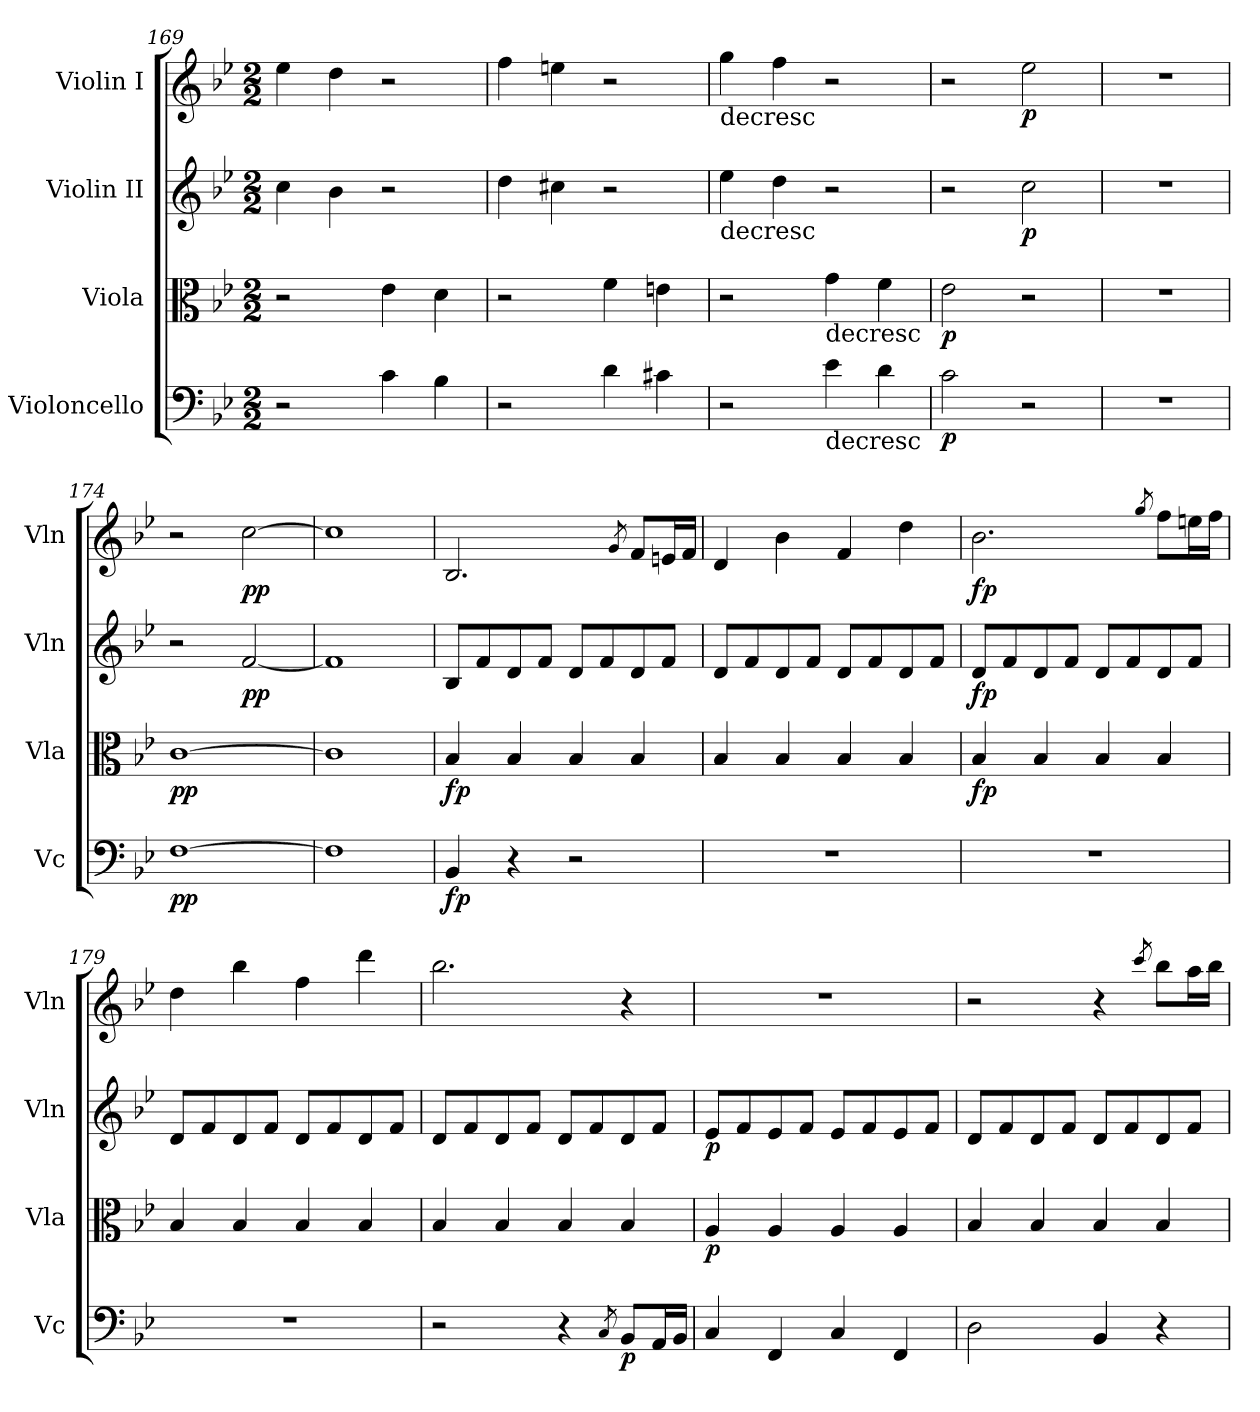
**kern	**dynam	**kern	**dynam	**kern	**dynam	**kern	**dynam
*part4	*part4	*part3	*part3	*part2	*part2	*part1	*part1
*staff4	*staff4	*staff3	*staff3	*staff2	*staff2	*staff1	*staff1
*I"Violoncello	*	*I"Viola	*	*I"Violin II	*	*I"Violin I	*
*I'Vc	*	*I'Vla	*	*I'Vln	*	*I'Vln	*
*clefF4	*	*clefC3	*	*clefG2	*	*clefG2	*
*k[b-e-]	*	*k[b-e-]	*	*k[b-e-]	*	*k[b-e-]	*
*B-:	*	*B-:	*	*B-:	*	*B-:	*
*M2/2	*	*M2/2	*	*M2/2	*	*M2/2	*
=169	=169	=169	=169	=169	=169	=169	=169
2r	.	2r	.	4cc\	.	4ee-\	.
.	.	.	.	4b-\	.	4dd\	.
4c\	.	4e-\	.	2r	.	2r	.
4B-\	.	4d\	.	.	.	.	.
=170	=170	=170	=170	=170	=170	=170	=170
2r	.	2r	.	4dd\	.	4ff\	.
.	.	.	.	4cc#X\	.	4een\	.
4d\	.	4f\	.	2r	.	2r	.
4c#X\	.	4en\	.	.	.	.	.
=171	=171	=171	=171	=171	=171	=171	=171
!	!	!	!	!	!	!LO:TX:b:t=decresc	!
!	!	!	!	!LO:TX:b:t=decresc	!	!	!
2r	.	2r	.	4ee-\	.	4gg\	.
.	.	.	.	4dd\	.	4ff\	.
!	!	!LO:TX:b:t=decresc	!	!	!	!	!
!LO:TX:b:t=decresc	!	!	!	!	!	!	!
4e-\	.	4g\	.	2r	.	2r	.
4d\	.	4f\	.	.	.	.	.
=172	=172	=172	=172	=172	=172	=172	=172
!	!LO:DY:b	!	!LO:DY:b	!	!	!	!
2c\	p	2e-\	p	2r	.	2r	.
!	!	!	!	!	!LO:DY:b	!	!LO:DY:b
2r	.	2r	.	2cc\	p	2ee-\	p
=173	=173	=173	=173	=173	=173	=173	=173
1r	.	1r	.	1r	.	1r	.
!!LO:PB:g=z
=174	=174	=174	=174	=174	=174	=174	=174
!	!LO:DY:b	!	!LO:DY:b	!	!	!	!
[1F	pp	[1c	pp	2r	.	2r	.
!	!	!	!	!	!LO:DY:b	!	!LO:DY:b
.	.	.	.	[2f/	pp	[2cc\	pp
=175	=175	=175	=175	=175	=175	=175	=175
1F]	.	1c]	.	1f]	.	1cc]	.
=176	=176	=176	=176	=176	=176	=176	=176
!	!LO:DY:b	!	!LO:DY:b	!	!LO:DY:b	!	!
!	!	!	!	!	!LO:DY:n=1:a	!	!
4BB-/	fp	4B-/	fp	8B-/L	fp fp	2.B-/	.
.	.	.	.	8f/	.	.	.
4r	.	4B-/	.	8d/	.	.	.
.	.	.	.	8f/J	.	.	.
2r	.	4B-/	.	8d/L	.	.	.
.	.	.	.	8f/	.	.	.
.	.	.	.	.	.	8qg/	.
.	.	4B-/	.	8d/	.	8f/L	.
.	.	.	.	8f/J	.	16en/L	.
.	.	.	.	.	.	16f/JJ	.
=177	=177	=177	=177	=177	=177	=177	=177
1r	.	4B-/	.	8d/L	.	4d/	.
.	.	.	.	8f/	.	.	.
.	.	4B-/	.	8d/	.	4b-\	.
.	.	.	.	8f/J	.	.	.
.	.	4B-/	.	8d/L	.	4f/	.
.	.	.	.	8f/	.	.	.
.	.	4B-/	.	8d/	.	4dd\	.
.	.	.	.	8f/J	.	.	.
=178	=178	=178	=178	=178	=178	=178	=178
!	!	!	!LO:DY:b	!	!LO:DY:b	!	!LO:DY:b
1r	.	4B-/	fp	8d/L	fp	2.b-\	fp
.	.	.	.	8f/	.	.	.
.	.	4B-/	.	8d/	.	.	.
.	.	.	.	8f/J	.	.	.
.	.	4B-/	.	8d/L	.	.	.
.	.	.	.	8f/	.	.	.
.	.	.	.	.	.	8qgg/	.
.	.	4B-/	.	8d/	.	8ff\L	.
.	.	.	.	8f/J	.	16een\L	.
.	.	.	.	.	.	16ff\JJ	.
!!LO:LB:g=z
=179	=179	=179	=179	=179	=179	=179	=179
1r	.	4B-/	.	8d/L	.	4dd\	.
.	.	.	.	8f/	.	.	.
.	.	4B-/	.	8d/	.	4bb-\	.
.	.	.	.	8f/J	.	.	.
.	.	4B-/	.	8d/L	.	4ff\	.
.	.	.	.	8f/	.	.	.
.	.	4B-/	.	8d/	.	4ddd\	.
.	.	.	.	8f/J	.	.	.
=180	=180	=180	=180	=180	=180	=180	=180
2r	.	4B-/	.	8d/L	.	2.bb-\	.
.	.	.	.	8f/	.	.	.
.	.	4B-/	.	8d/	.	.	.
.	.	.	.	8f/J	.	.	.
4r	.	4B-/	.	8d/L	.	.	.
.	.	.	.	8f/	.	.	.
8qC/	.	.	.	.	.	.	.
!	!LO:DY:b	!	!	!	!	!	!
8BB-/L	p	4B-/	.	8d/	.	4r	.
16AA/L	.	.	.	8f/J	.	.	.
16BB-/JJ	.	.	.	.	.	.	.
=181	=181	=181	=181	=181	=181	=181	=181
!	!	!	!LO:DY:b	!	!LO:DY:b	!	!
4C/	.	4A/	p	8e-/L	p	1r	.
.	.	.	.	8f/	.	.	.
4FF/	.	4A/	.	8e-/	.	.	.
.	.	.	.	8f/J	.	.	.
4C/	.	4A/	.	8e-/L	.	.	.
.	.	.	.	8f/	.	.	.
4FF/	.	4A/	.	8e-/	.	.	.
.	.	.	.	8f/J	.	.	.
=182	=182	=182	=182	=182	=182	=182	=182
2D\	.	4B-/	.	8d/L	.	2r	.
.	.	.	.	8f/	.	.	.
.	.	4B-/	.	8d/	.	.	.
.	.	.	.	8f/J	.	.	.
4BB-/	.	4B-/	.	8d/L	.	4r	.
.	.	.	.	8f/	.	.	.
.	.	.	.	.	.	8qccc/	.
4r	.	4B-/	.	8d/	.	8bb-\L	.
.	.	.	.	8f/J	.	16aa\L	.
.	.	.	.	.	.	16bb-\JJ	.
=	=	=	=	=	=	=	=
*-	*-	*-	*-	*-	*-	*-	*-
